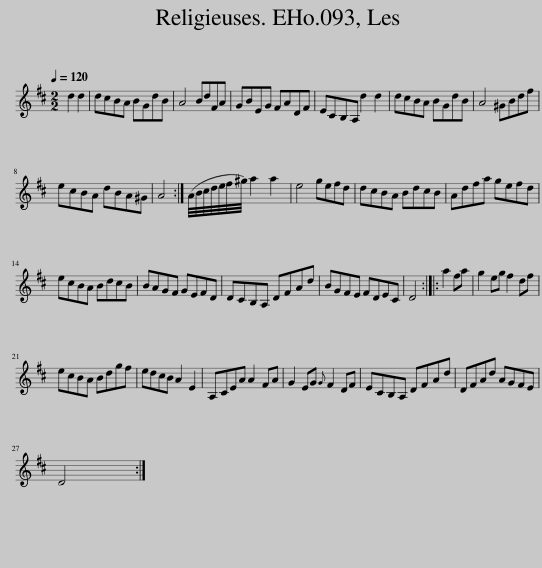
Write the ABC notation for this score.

X:1
L:1/8
Q:1/4=120
M:2/2
I:linebreak $
K:D
V:1 treble
V:1
 d2 d2 | dcBA BGdB | A4 BdFA | GBEG FADF | ECB,A, d2 d2 | %5
 dcBA BGdB | A4 ^GBdf |$ ecBA dBA^G | A4 :| (A/4B/4c/4d/4e/4f/4^g/4) a2 a2 | %10
 e4 gefd | dcBA BdcB | Adfa gefd |$ ecBA BdcB | BAGF GEFD | %15
 DCB,A, DFAd | BGFE FDEC | D4 :: a2 fa | g2 eg f2 df |$ %20
 ecBA Bdgf | edcB A2 E2 | A,CEA A2 FA | G2 EG{G} F2 DF | ECB,A, DFAd | %25
 DFAd AGFE |$ D4 :| %27
